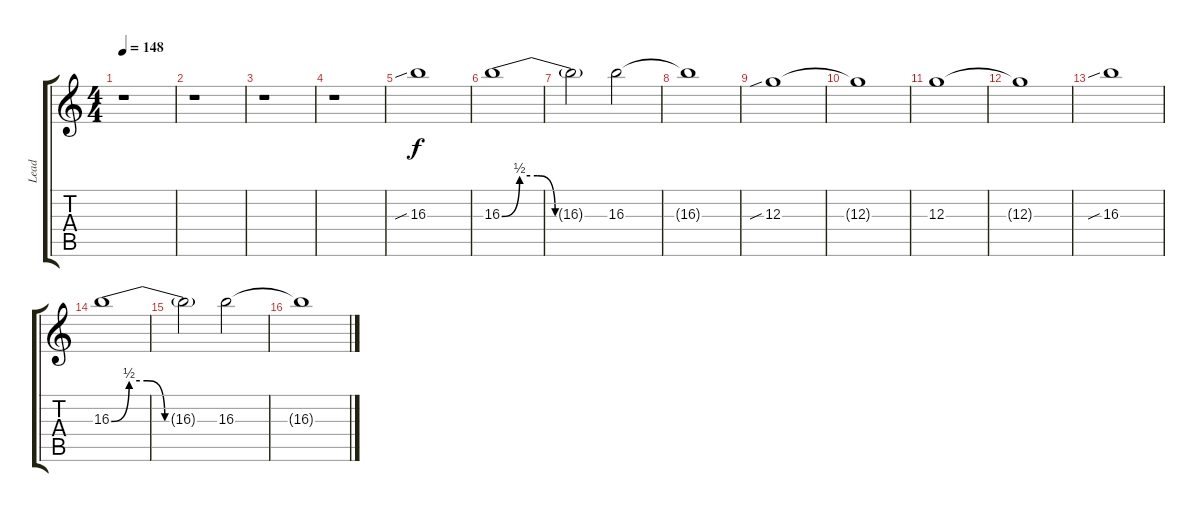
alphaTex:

\track ("Lead" "Lead") {instrument overdrivenguitar}
\staff {score tabs}
\tuning (E4 B3 G3 D3 A2 E2) {hide}
\ts (4 4)
\tempo 148
\clef g2
\ks c
r.1{dy f} |
r.1 |
r.1 |
r.1 |
16.3{sib}.1 |
16.3{be (custom 0 0 10 2 20 2 30 0 60 0)}.1 |
16.3{t}.2 16.3.2 |
16.3{t}.1 |
12.3{sib}.1 |
12.3{t}.1 |
12.3.1 |
12.3{t}.1 |
16.3{sib}.1 |
16.3{be (custom 0 0 10 2 20 2 30 0 60 0)}.1 |
16.3{t}.2 16.3.2 |
16.3{t}.1
